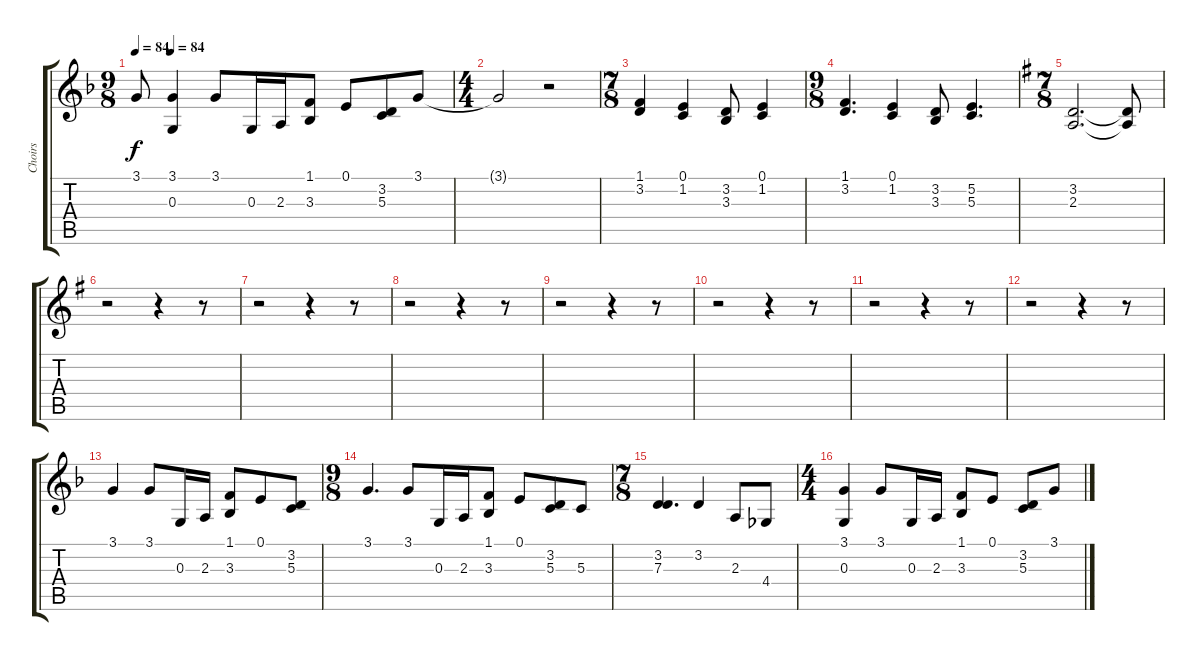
\track ("Choirs" "Choirs") {instrument synthvoice}
\staff {score tabs}
\tuning (E4 B3 G3 D3 A2 E2) {hide}
\ts (9 8)
\tempo 84
\tempo (84 0.1111111111111111)
\clef g2
\ks dminor
3.1.8{dy f} (3.1 0.3).4 3.1.8 0.3.16 2.3.16 (1.1 3.3).8 0.1.8 (3.2 5.3).8 3.1.8 |
\ts (4 4)
3.1{t}.2 r.2 |
\ts (7 8)
(1.1 3.2).4 (0.1 1.2).4 (3.2 3.3).8 (0.1 1.2).4 |
\ts (9 8)
(1.1 3.2).4{d} (0.1 1.2).4 (3.2 3.3).8 (5.2 5.3).4{d} |
\ts (7 8)
\ks eminor
(3.2 2.3).2{d} (3.2{t} 2.3{t}).8 |
r.2 r.4 r.8 |
r.2 r.4 r.8 |
r.2 r.4 r.8 |
r.2 r.4 r.8 |
r.2 r.4 r.8 |
r.2 r.4 r.8 |
r.2 r.4 r.8 |
\ks dminor
3.1.4 3.1.8 0.3.16 2.3.16 (1.1 3.3).8 0.1.8 (3.2 5.3).8 |
\ts (9 8)
3.1.4{d} 3.1.8 0.3.16 2.3.16 (1.1 3.3).8 0.1.8 (3.2 5.3).8 5.3.8 |
\ts (7 8)
(3.2 7.3).4{d} 3.2.4 2.3.8 4.4.8 |
\ts (4 4)
(3.1 0.3).4 3.1.8 0.3.16 2.3.16 (1.1 3.3).8 0.1.8 (3.2 5.3).8 3.1.8
